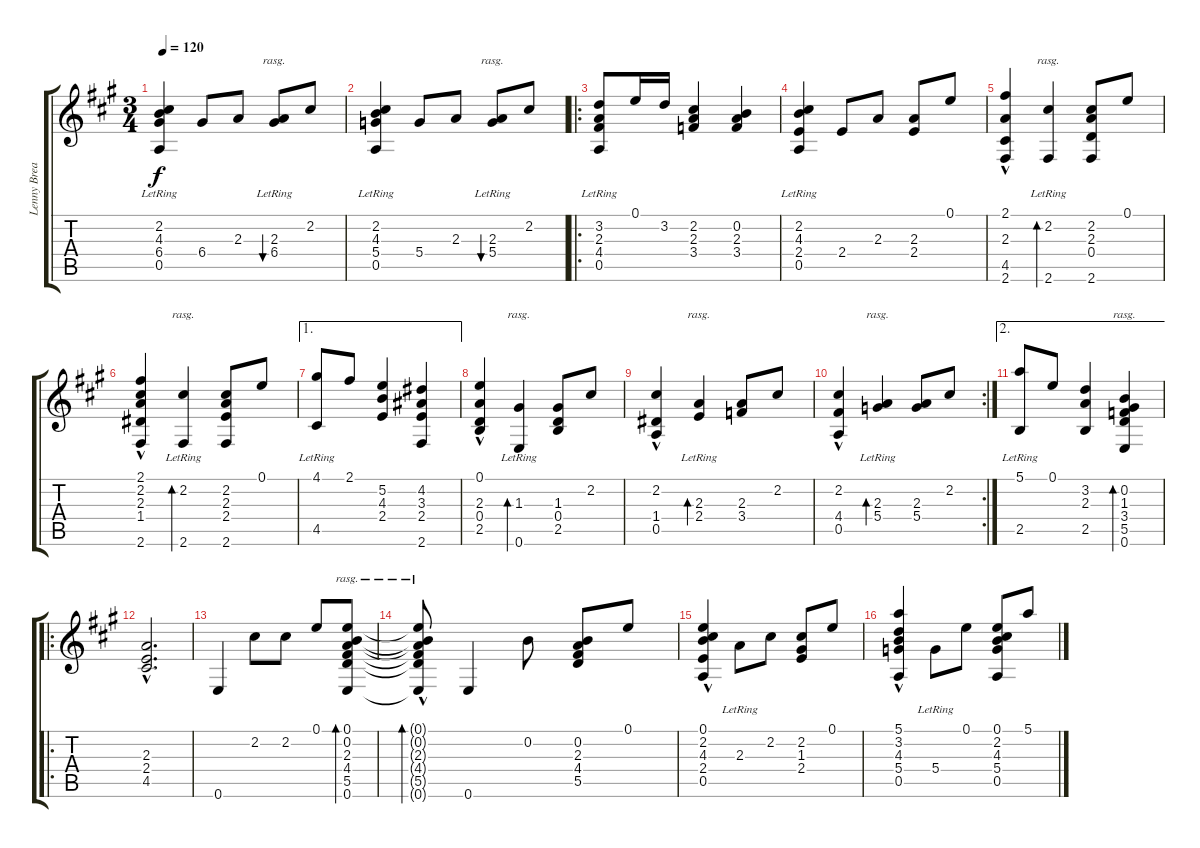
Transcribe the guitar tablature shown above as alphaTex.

\track ("Lenny Breau" "Lenny Brea") {instrument acousticguitarnylon}
\staff {score tabs}
\tuning (E4 B3 G3 D3 A2 E2) {hide}
\ts (3 4)
\tempo 120
\clef g2
\ks a
(2.2 4.3 6.4 0.5{lr}).4{dy f instrument acousticguitarnylon} 6.4.8 2.3.8 (2.3 6.4{lr}).8{bu 480 rasg ii} 2.2.8 |
(2.2 4.3 5.4 0.5{lr}).4 5.4.8 2.3.8 (2.3 5.4{lr}).8{bu 480 rasg ii} 2.2.8 |
\ro
(3.2 2.3 4.4 0.5{lr}).8 0.1.16 3.2.16 (2.2 2.3 3.4).4 (0.2 2.3 3.4).4 |
(2.2 4.3 2.4 0.5{lr}).4 2.4.8 2.3.8 (2.3 2.4).8 0.1.8 |
(2.1{hac} 2.3{hac} 4.5{hac} 2.6).4 (2.2 2.6{lr}).4{bd 480 rasg ii} (2.2 2.3 0.4 2.6).8 0.1.8 |
(2.1{hac} 2.2{hac} 2.3{hac} 1.4{hac} 2.6).4 (2.2 2.6{lr}).4{bd 480 rasg ii} (2.2 2.3 2.4 2.6).8 0.1.8 |
\ae 1
(4.1 4.5{lr}).8 2.1.8 (5.2 4.3 2.4).4 (4.2 3.3 2.4 2.6).4 |
(0.1{hac} 2.3{hac} 0.4{hac} 2.5).4 (1.3 0.6{lr}).4{bd 480 rasg ii} (1.3 0.4 2.5).8 2.2.8 |
(2.2{hac} 1.4{hac} 0.5).4 (2.3 2.4{lr}).4{bd 480 rasg ii} (2.3 3.4).8 2.2.8 |
\rc 2
(2.2{hac} 4.4{hac} 0.5).4 (2.3 5.4{lr}).4{bd 480 rasg ii} (2.3 5.4).8 2.2.8 |
\ae 2
(5.1 2.5{lr}).8 0.1.8 (3.2 2.3 2.5).4 (0.2 1.3 3.4 5.5 0.6).4{bd 480 rasg ii} |
\ro
(2.3{hac} 2.4{hac} 4.5{hac}).2{d} |
0.6.4 2.2.8 2.2.8 0.1.8 (0.1 0.2 2.3 4.4 5.5 0.6).8{bd 240 rasg ii} |
(0.1{hac t} 0.2{hac t} 2.3{hac t} 4.4{hac t} 5.5{hac t} 0.6{t}).8{bd 480 rasg ii} 0.6.4 0.2.8 (0.2 2.3 4.4 5.5).8 0.1.8 |
(0.1{hac} 2.2{hac} 4.3{hac} 2.4{hac} 0.5).4 2.3{lr}.8 2.2.8 (2.2 1.3 2.4).8 0.1.8 |
(5.1{hac} 3.2{hac} 4.3{hac} 5.4{hac} 0.5).4 5.4{lr}.8 0.1.8 (0.1 2.2 4.3 5.4 0.5).8 5.1.8
